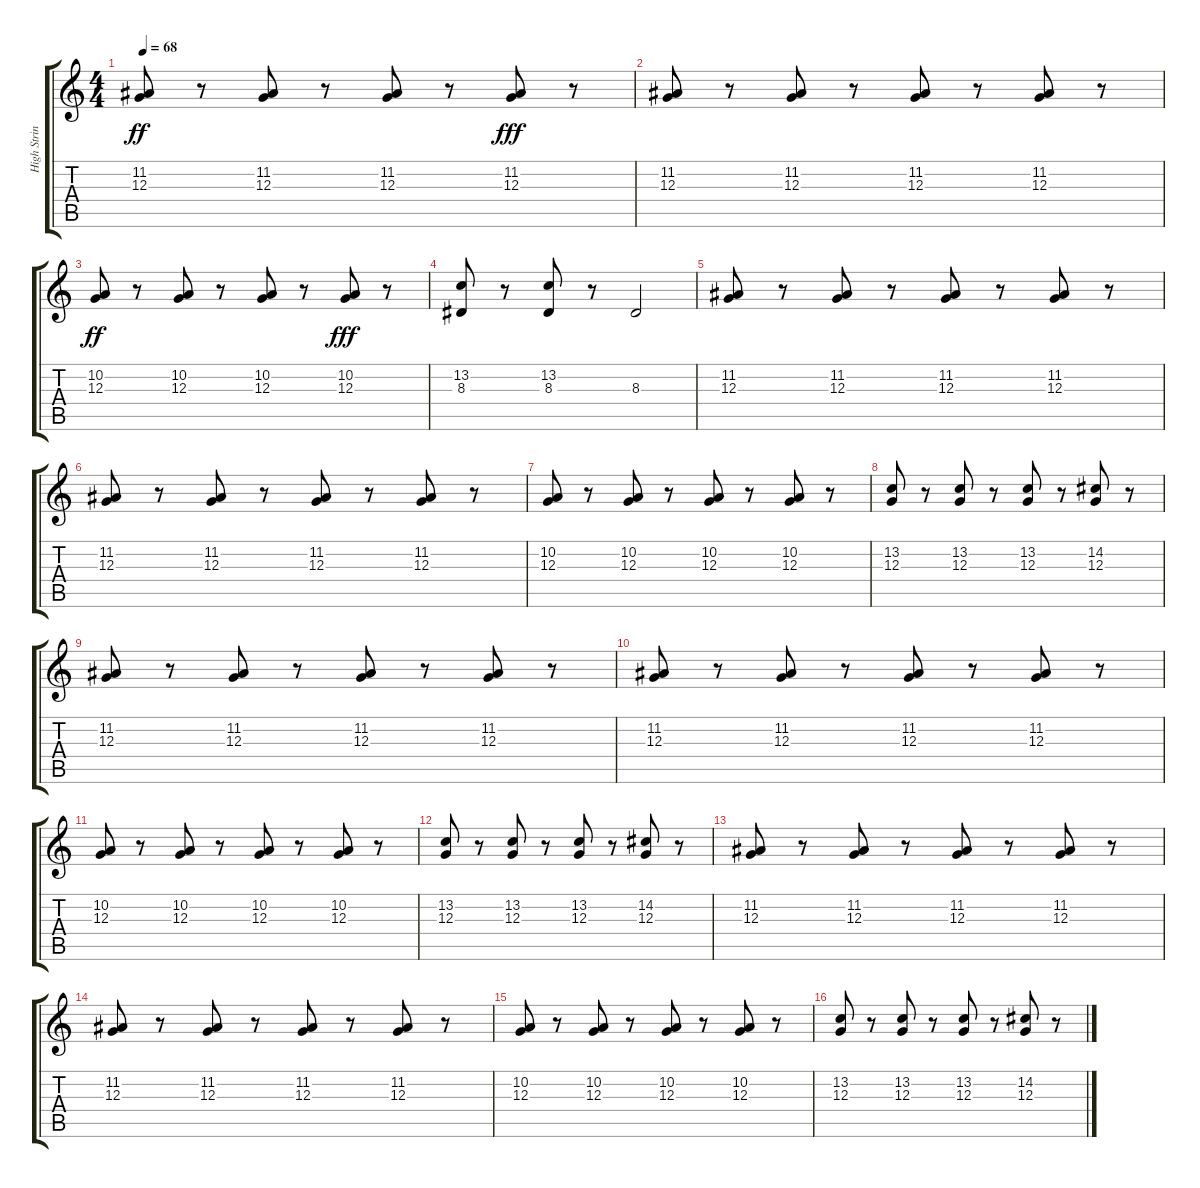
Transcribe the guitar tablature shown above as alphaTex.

\track ("High Strings" "High Strin") {instrument stringensemble2}
\staff {score tabs}
\tuning (E4 B3 G3 D3 A2 E2) {hide}
\ts (4 4)
\tempo 68
\clef g2
\ks c
(11.2 12.3).8{dy ff} r.8 (11.2 12.3).8 r.8 (11.2 12.3).8 r.8 (11.2 12.3).8{dy fff} r.8 |
(11.2 12.3).8 r.8 (11.2 12.3).8 r.8 (11.2 12.3).8 r.8 (11.2 12.3).8 r.8 |
(10.2 12.3).8{dy ff} r.8 (10.2 12.3).8 r.8 (10.2 12.3).8 r.8 (10.2 12.3).8{dy fff} r.8 |
(13.2 8.3).8 r.8 (13.2 8.3).8 r.8 8.3.2{instrument reversecymbal} |
(11.2 12.3).8{volume 16 instrument stringensemble2} r.8 (11.2 12.3).8 r.8 (11.2 12.3).8 r.8 (11.2 12.3).8 r.8 |
(11.2 12.3).8{volume 16} r.8 (11.2 12.3).8 r.8 (11.2 12.3).8 r.8 (11.2 12.3).8 r.8 |
(10.2 12.3).8 r.8 (10.2 12.3).8 r.8 (10.2 12.3).8 r.8 (10.2 12.3).8 r.8 |
(13.2 12.3).8 r.8 (13.2 12.3).8 r.8 (13.2 12.3).8 r.8 (14.2 12.3).8 r.8 |
(11.2 12.3).8{volume 16} r.8 (11.2 12.3).8 r.8 (11.2 12.3).8 r.8 (11.2 12.3).8 r.8 |
(11.2 12.3).8{volume 16} r.8 (11.2 12.3).8 r.8 (11.2 12.3).8 r.8 (11.2 12.3).8 r.8 |
(10.2 12.3).8 r.8 (10.2 12.3).8 r.8 (10.2 12.3).8 r.8 (10.2 12.3).8 r.8 |
(13.2 12.3).8 r.8 (13.2 12.3).8 r.8 (13.2 12.3).8 r.8 (14.2 12.3).8 r.8 |
(11.2 12.3).8{volume 16} r.8 (11.2 12.3).8 r.8 (11.2 12.3).8 r.8 (11.2 12.3).8 r.8 |
(11.2 12.3).8{volume 16} r.8 (11.2 12.3).8 r.8 (11.2 12.3).8 r.8 (11.2 12.3).8 r.8 |
(10.2 12.3).8 r.8 (10.2 12.3).8 r.8 (10.2 12.3).8 r.8 (10.2 12.3).8 r.8 |
(13.2 12.3).8 r.8 (13.2 12.3).8 r.8 (13.2 12.3).8 r.8 (14.2 12.3).8 r.8
